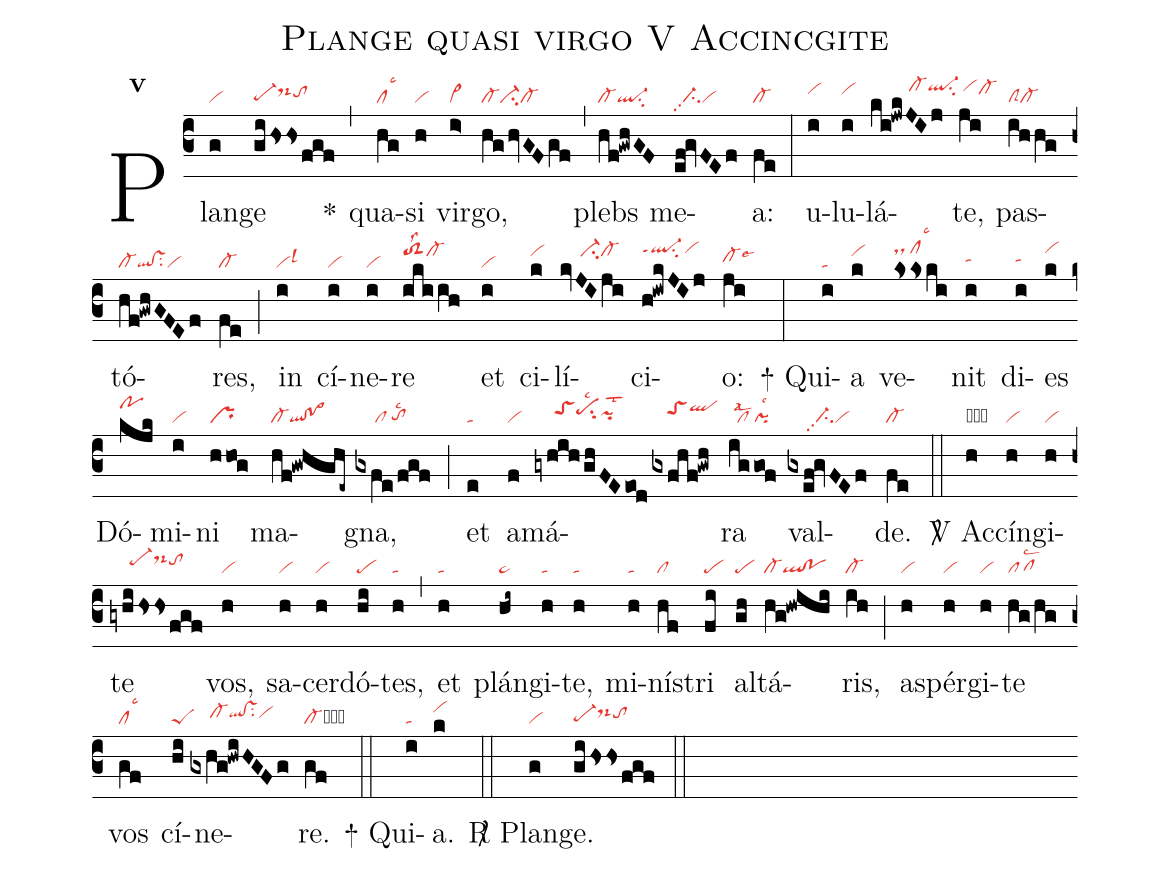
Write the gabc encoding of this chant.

name:Plange quasi virgo V Accincgite;
office-part:re;
mode:5;
nabc-lines:1;
%%
initial-style: 1;
name:Plange quasi virgo;
mode: 5;
office-part: Responsorium;
annotation: Resp.;
annotation: v;
nabc-lines:1;
%%
(c3) Plan(g|vi)ge(gi/hshs/fgf|pe-hgds-hitohh) <sp>*</sp>(,) qua(hg|cllsc3)si(h|vi) vir(i>|vi>)go,(hghvGFgf|cl-ci-cl-) (,) plebs(hf!gwhGF|cl-ql-su2) me(ef!gvFEf|//ci-pp2vi)a:(fe|cl-) (:) u(i|vihi)lu(i|vihi)lá(ki!jwkJIj|//////////cl-hjql-hjsu2``vihj)te,(ji|/////cl-hi) pas(ihhg|clScl-)tó(hf!gwhGFEf|cl-ql!vssu2vi)res,(fe|cl-) (;) in(i|vilsl3) cí(i|vi)ne(i|vi)re(ikiih|toS2hjlss2cl-hj) et(i|vi) ci(k|vihj)lí(kvJIji|/////ci-hjcl-hj)ci(h!iwkJIj|ql-hkppt1su2vihk)o:(ji|cl-hhlse6) (:)
<sp>+</sp> Qui(i|ta)a(k|vihj) ve(kskski|dshk/clhklsc3)nit(i|tahh) di(i|tahh)es(k|vihk) Dó(kjk|pohk)mi(i|vi)ni(hhog|pr) ma(hf!gwhghe~|cl-ql!po>)gna,(gxfe/fgf|/////cl/tohglsc2) (;) et(e|ta) a(f|vi)má(gyhihghFEeod|/////toShipehisu2lsc2pihhlst2|gxfhf!gwh|////toShiqlhj)ra(iggof|/cllsal2pilsc2) val(gxef!gvFEf|///////ci-pp2vi)de.(fe|cl-) (::)

<sp>V/</sp> Ac(h|obvi)cín(h|vi)gi(h|vi)te(gyhi/hshs/fgf|/////pe-hids-hjtohi) vos,(h|vi) sa(h|vi)cer(h|vi)dó(hi|pe)tes,(h|ta) (,) et(h|ta) plán(hi~|pe~)gi(h|ta)te,(h|ta) mi(h|ta)nís(hf|cl)tri(fi|pe) al(gh|pe)tá(hg!hwihi|cl-ql!po)ris,(ih|cl-) (;) as(h|vi)pér(h|vi)gi(h|vi)te(hg/hg|pflsc2) vos(gf|cllsc3) cí(hi|peS)ne(gxhg!hwiHGFg|/////cl-hhqlhh!vshhsu2vihh)re.(gf|cl-cb) (::)
<sp>+</sp> Qui(i|ta)a.(k|vihj) (::)

<sp>R/</sp> Plan(g|vi)ge.(gi/hshs/fgf|pe-hgds-hitohh) (::)
